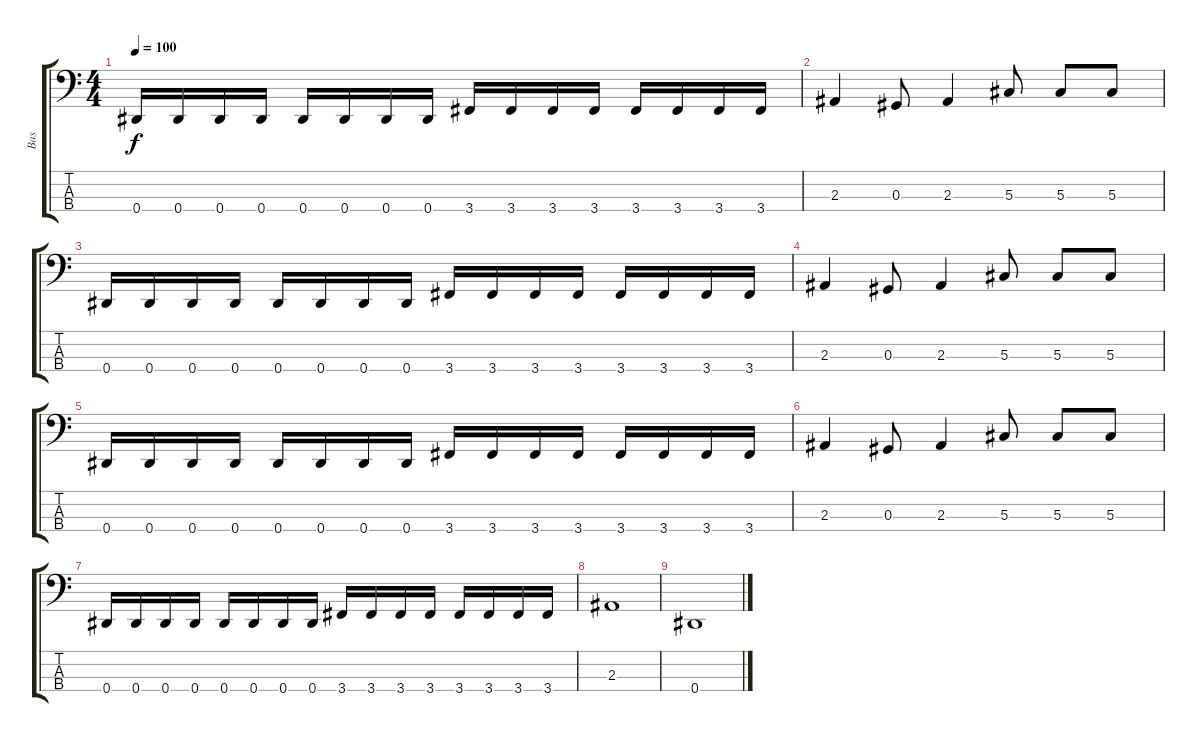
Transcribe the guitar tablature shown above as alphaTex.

\track ("Bas" "Bas") {instrument electricbassfinger}
\staff {score tabs}
\tuning (Gb2 Db2 Ab1 Eb1) {hide}
\ts (4 4)
\tempo 100
\clef f4
\ks c
0.4.16{dy f} 0.4.16 0.4.16 0.4.16 0.4.16 0.4.16 0.4.16 0.4.16 3.4.16 3.4.16 3.4.16 3.4.16 3.4.16 3.4.16 3.4.16 3.4.16 |
2.3.4 0.3.8 2.3.4 5.3.8 5.3.8 5.3.8 |
0.4.16 0.4.16 0.4.16 0.4.16 0.4.16 0.4.16 0.4.16 0.4.16 3.4.16 3.4.16 3.4.16 3.4.16 3.4.16 3.4.16 3.4.16 3.4.16 |
2.3.4 0.3.8 2.3.4 5.3.8 5.3.8 5.3.8 |
0.4.16 0.4.16 0.4.16 0.4.16 0.4.16 0.4.16 0.4.16 0.4.16 3.4.16 3.4.16 3.4.16 3.4.16 3.4.16 3.4.16 3.4.16 3.4.16 |
2.3.4 0.3.8 2.3.4 5.3.8 5.3.8 5.3.8 |
0.4.16 0.4.16 0.4.16 0.4.16 0.4.16 0.4.16 0.4.16 0.4.16 3.4.16 3.4.16 3.4.16 3.4.16 3.4.16 3.4.16 3.4.16 3.4.16 |
2.3.1 |
0.4.1
